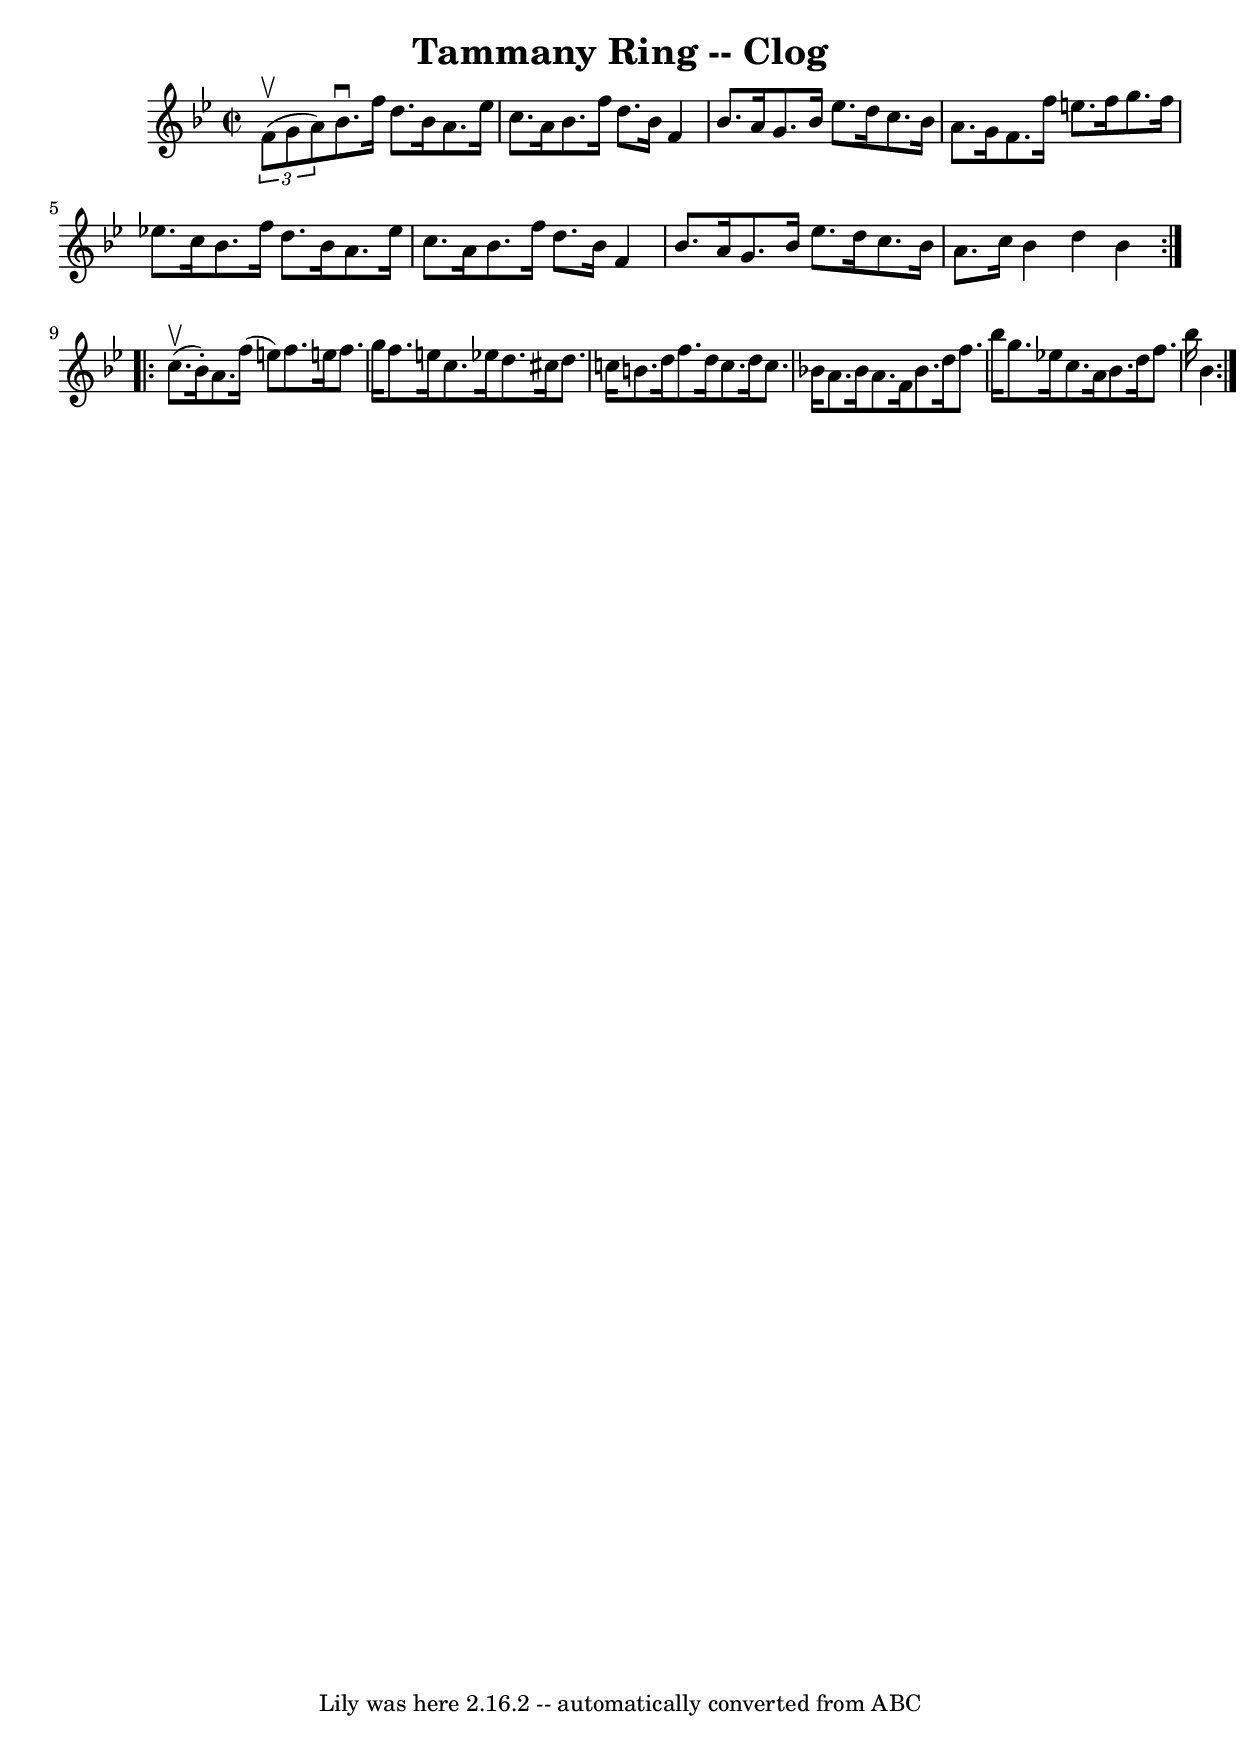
\version "2.7.40"
\include "Mammoth.ily"
\header {
	%% book = "Ryan's Mammoth Collection"
	crossRefNumber = "1"
	footnotes = "\\\\157 935"
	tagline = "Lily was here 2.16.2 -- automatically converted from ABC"
	title = "Tammany Ring -- Clog"
}
voicedefault =  {
\set Score.defaultBarType = "empty"

\repeat volta 2 {
\override Staff.TimeSignature #'style = #'C
 \time 2/2 \key bes \major   \times 2/3 { f'8^\upbow(g'8 a'8) } 
|
 bes'8.^\downbow f''16 d''8. bes'16 a'8. ees''16    
c''8. a'16    |
 bes'8. f''16 d''8. bes'16 f'4 bes'8. 
 a'16    |
 g'8. bes'16 ees''8. d''16 c''8. bes'16    
a'8. g'16    |
 f'8. f''16 e''8. f''16 g''8. f''16    
ees''!8. c''16    |
 bes'8. f''16 d''8. bes'16 a'8.    
ees''16 c''8. a'16    |
 bes'8. f''16 d''8. bes'16    
f'4 bes'8. a'16    |
 g'8. bes'16 ees''8. d''16 c''8. 
 bes'16 a'8. c''16    |
 bes'4 d''4 bes'4    }     
\repeat volta 2 { c''8.^\upbow(bes'16 -.) |
 a'8. f''16 (
 e''8) f''8. e''!16 f''8. g''16 f''8. e''16 c''8.    
ees''!16    |
 d''8. cis''16 d''8. c''!16 b'8. d''16   
 f''8. d''16    |
 c''8. d''16 c''8. bes'!16 a'8.    
bes'16 a'8. f'16    |
 bes'8. d''16 f''8. bes''16    
g''8. ees''!16 c''8. a'16    |
 bes'8. d''16 f''8.    
bes''16 bes'4    }   
}

\score{
    <<

	\context Staff="default"
	{
	    \voicedefault 
	}

    >>
	\layout {
	}
	\midi {}
}
